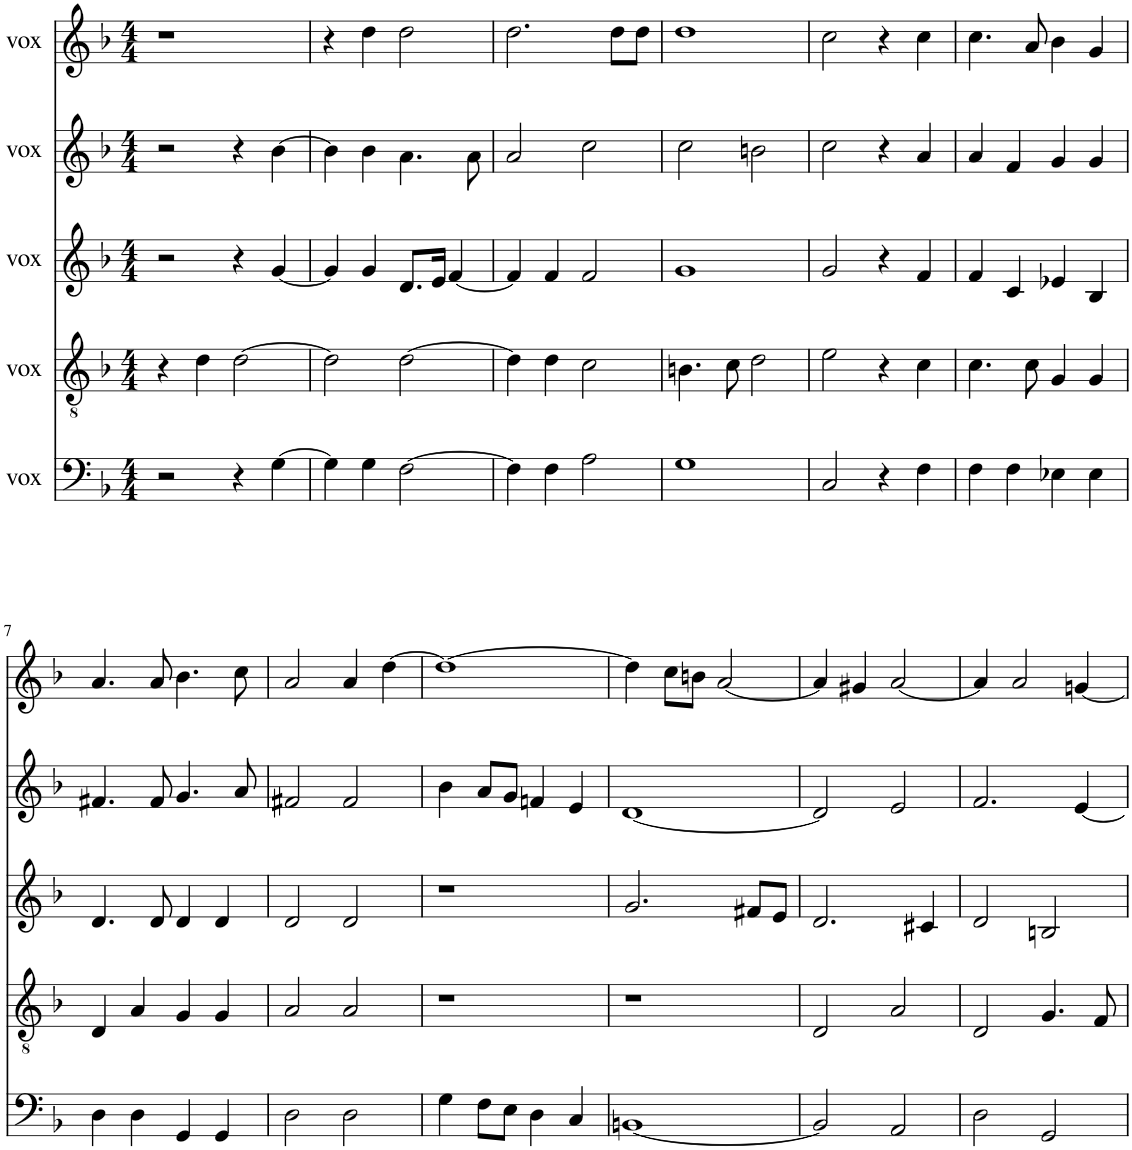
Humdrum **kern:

**kern	**kern	**kern	**kern	**kern
*part5	*part4	*part3	*part2	*part1
*staff5	*staff4	*staff3	*staff2	*staff1
*I"vox	*I"vox	*I"vox	*I"vox	*I"vox
*clefF4	*clefGv2	*clefG2	*clefG2	*clefG2
*k[b-]	*k[b-]	*k[b-]	*k[b-]	*k[b-]
*M4/4	*M4/4	*M4/4	*M4/4	*M4/4
=1	=1	=1	=1	=1
2r	4r	2r	2r	1r
.	4d\	.	.	.
4r	[2d\	4r	4r	.
[4G\	.	[4g/	[4b-\	.
=2	=2	=2	=2	=2
4G\]	2d\]	4g/]	4b-\]	4r
4G\	.	4g/	4b-\	4dd\
[2F\	[2d\	8.d/L	4.a\	2dd\
.	.	16e/Jk	.	.
.	.	[4f/	.	.
.	.	.	8a\	.
=3	=3	=3	=3	=3
4F\]	4d\]	4f/]	2a/	2.dd\
4F\	4d\	4f/	.	.
2A\	2c\	2f/	2cc\	.
.	.	.	.	8dd\L
.	.	.	.	8dd\J
=4	=4	=4	=4	=4
1G	4.Bn\	1g	2cc\	1dd
.	8c\	.	.	.
.	2d\	.	2bn\	.
=5	=5	=5	=5	=5
2C/	2e\	2g/	2cc\	2cc\
4r	4r	4r	4r	4r
4F\	4c\	4f/	4a/	4cc\
=6	=6	=6	=6	=6
4F\	4.c\	4f/	4a/	4.cc\
4F\	.	4c/	4f/	.
.	8c\	.	.	8a/
4E-X\	4G/	4e-X/	4g/	4b-\
4E-\	4G/	4B-/	4g/	4g/
!!LO:LB:g=z
=7	=7	=7	=7	=7
4D\	4D/	4.d/	4.f#X/	4.a/
4D\	4A/	.	.	.
.	.	8d/	8f#/	8a/
4GG/	4G/	4d/	4.g/	4.b-\
4GG/	4G/	4d/	.	.
.	.	.	8a/	8cc\
=8	=8	=8	=8	=8
2D\	2A/	2d/	2f#X/	2a/
2D\	2A/	2d/	2f#/	4a/
.	.	.	.	[4dd\
=9	=9	=9	=9	=9
4G\	1r	1r	4b-\	1dd_
8F\L	.	.	8a/L	.
8E\J	.	.	8g/J	.
4D\	.	.	4fn/	.
4C/	.	.	4e/	.
=10	=10	=10	=10	=10
[1BBn	1r	2.g/	[1d	4dd\]
.	.	.	.	8cc\L
.	.	.	.	8bn\J
.	.	.	.	[2a/
.	.	8f#X/L	.	.
.	.	8e/J	.	.
=11	=11	=11	=11	=11
2BB/]	2D/	2.d/	2d/]	4a/]
.	.	.	.	4g#X/
2AA/	2A/	.	2e/	[2a/
.	.	4c#X/	.	.
=12	=12	=12	=12	=12
2D\	2D/	2d/	2.f/	4a/]
.	.	.	.	2a/
2GG/	4.G/	2Bn/	.	.
.	.	.	[4e/	[4gn/
.	8F/	.	.	.
=	=	=	=	=
*-	*-	*-	*-	*-
